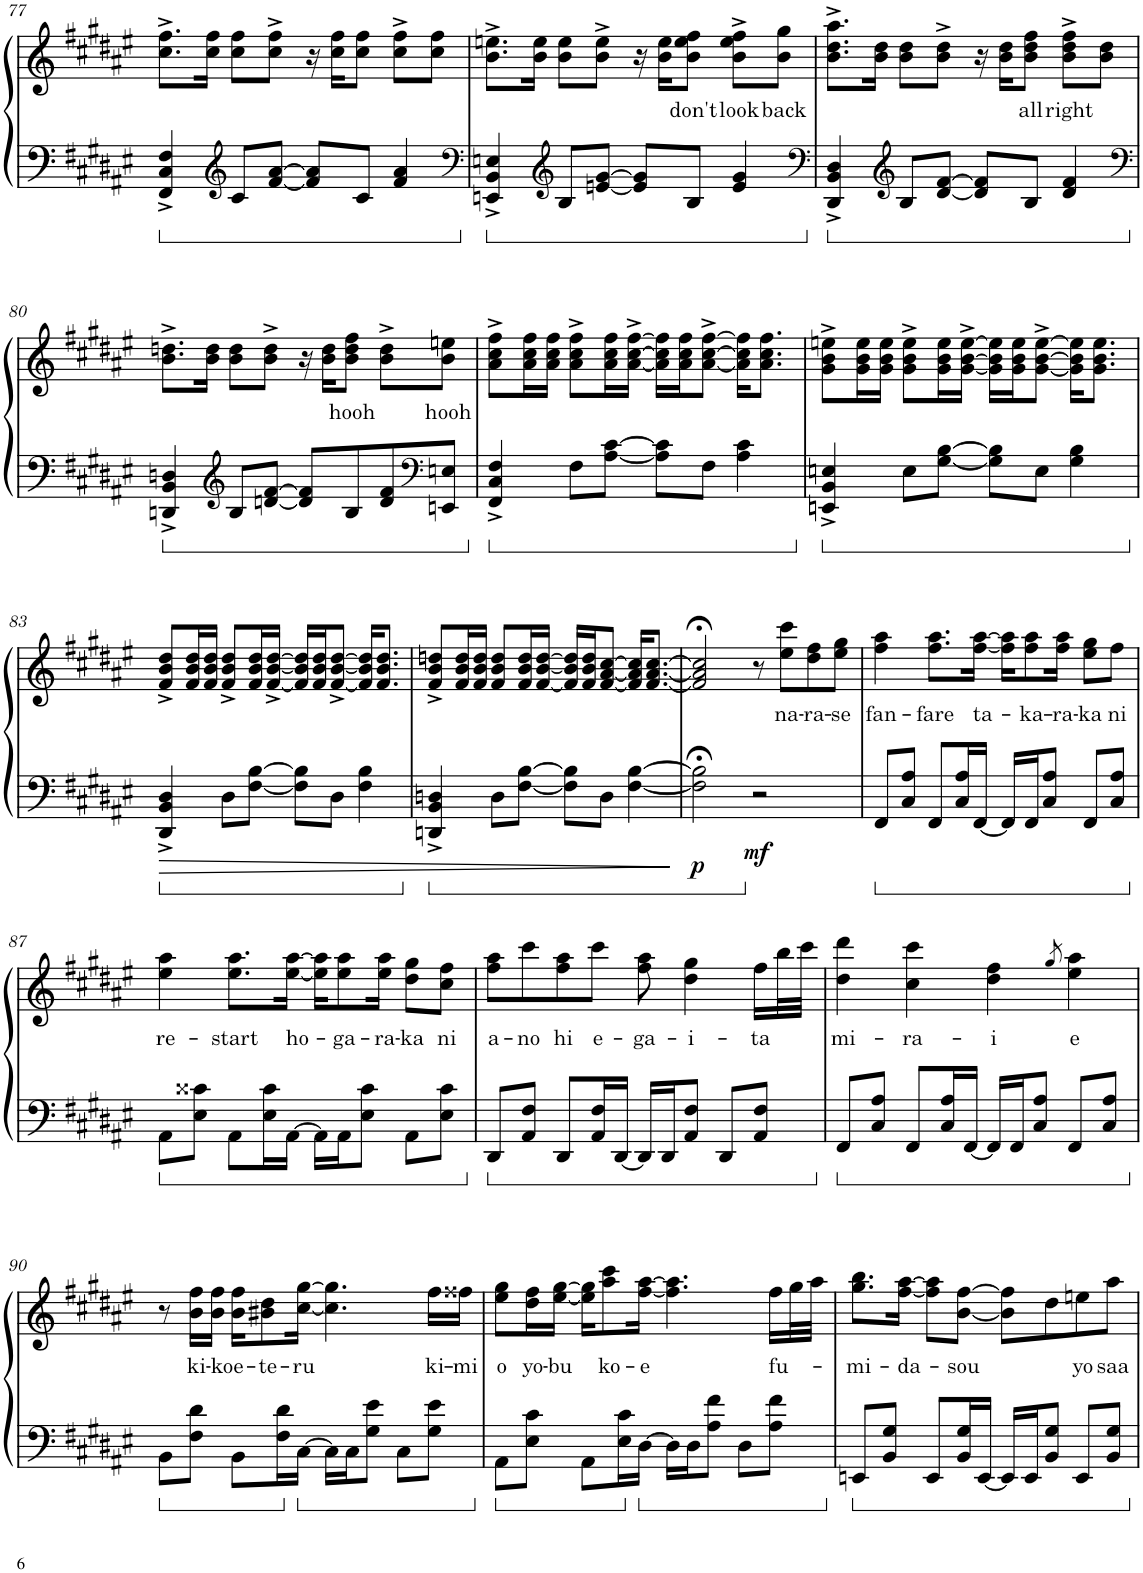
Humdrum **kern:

**kern	**kern	**text	**dynam
*part1	*part1	*part1	*part1
*staff2	*staff1	*staff1	*staff1/2
*I"Piano	*	*	*
*I'Pno.	*	*	*
!!LO:PB:g=z
*clefF4	*clefG2	*	*
*k[f#c#g#d#a#e#]	*k[f#c#g#d#a#e#]	*	*
*M4/4	*M4/4	*	*
=77	=77	=77	=77
4FF#/^ 4C#/^ 4F#/^	8.cc#\^ 8.ff#\^L	.	.
.	16cc#\ 16ff#\Jk	.	.
*clefG2	*	*	*
8c#/L	8cc#\ 8ff#\L	.	.
[8f#/ [8a#/J	8cc#\^ 8ff#\^J	.	.
8f#/] 8a#/]L	16r	.	.
.	16cc#\ 16ff#\KL	.	.
8c#/J	8cc#\ 8ff#\J	.	.
4f#/ 4a#/	8cc#\^ 8ff#\^L	.	.
.	8cc#\ 8ff#\J	.	.
=78	=78	=78	=78
*clefF4	*	*	*
4EEn/^ 4BB/^ 4En/^	8.b\^ 8.een\^L	.	.
.	16b\ 16ee\Jk	.	.
*clefG2	*	*	*
8B/L	8b\ 8ee\L	.	.
[8en/ [8g#/J	8b\^ 8ee\^J	.	.
8e/] 8g#/]L	16r	.	.
.	16b\ 16ee\KL	.	.
!	!	!LO:LY:b	!
8B/J	8b\ 8ee\ 8ff#\J	don't	.
!	!	!LO:LY:b	!
4e/ 4g#/	8b\^ 8ee\^ 8ff#\^L	look	.
!	!	!LO:LY:b	!
.	8b\ 8gg#\J	back	.
=79	=79	=79	=79
*clefF4	*	*	*
4DD#/^ 4BB/^ 4D#/^	8.b\^ 8.dd#\^ 8.aa#\^L	.	.
.	16b\ 16dd#\Jk	.	.
*clefG2	*	*	*
8B/L	8b\ 8dd#\L	.	.
[8d#/ [8f#/J	8b\^ 8dd#\^J	.	.
8d#/] 8f#/]L	16r	.	.
.	16b\ 16dd#\KL	.	.
!	!	!LO:LY:b	!
8B/J	8b\ 8dd#\ 8ff#\J	all	.
!	!	!LO:LY:b	!
4d#/ 4f#/	8b\^ 8dd#\^ 8ff#\^L	right	.
.	8b\ 8dd#\J	.	.
!!LO:LB:g=z
=80	=80	=80	=80
*clefF4	*	*	*
4DDn/^ 4BB/^ 4Dn/^	8.b\^ 8.ddn\^L	.	.
.	16b\ 16dd\Jk	.	.
*clefG2	*	*	*
8B/L	8b\ 8dd\L	.	.
[8dn/ [8f#/J	8b\^ 8dd\^J	.	.
8d/] 8f#/]L	16r	.	.
.	16b\ 16dd\KL	.	.
!	!	!LO:LY:b	!
8B/	8b\ 8dd\ 8ff#\J	hooh	.
8d/ 8f#/	8b\^ 8dd\^L	.	.
*clefF4	*	*	*
!	!	!LO:LY:b	!
8EEn/ 8En/J	8b\ 8een\J	hooh	.
=81	=81	=81	=81
4FF#/^ 4C#/^ 4F#/^	8a#\^ 8cc#\^ 8ff#\^L	.	.
.	16a#\ 16cc#\ 16ff#\L	.	.
.	16a#\ 16cc#\ 16ff#\JJ	.	.
8F#\L	8a#\^ 8cc#\^ 8ff#\^L	.	.
[8A#\ [8c#\J	16a#\ 16cc#\ 16ff#\L	.	.
.	[16a#\^ [16cc#\^ [16ff#\^JJ	.	.
8A#\] 8c#\]L	16a#\] 16cc#\] 16ff#\]LL	.	.
.	16a#\ 16cc#\ 16ff#\J	.	.
8F#\J	[8a#\^ [8cc#\^ [8ff#\^J	.	.
4A#\ 4c#\	16a#\] 16cc#\] 16ff#\]KL	.	.
.	8.a#\ 8.cc#\ 8.ff#\J	.	.
=82	=82	=82	=82
4EEn/^ 4BB/^ 4En/^	8g#\^ 8b\^ 8een\^L	.	.
.	16g#\ 16b\ 16ee\L	.	.
.	16g#\ 16b\ 16ee\JJ	.	.
8E\L	8g#\^ 8b\^ 8ee\^L	.	.
[8G#\ [8B\J	16g#\ 16b\ 16ee\L	.	.
.	[16g#\^ [16b\^ [16ee\^JJ	.	.
8G#\] 8B\]L	16g#\] 16b\] 16ee\]LL	.	.
.	16g#\ 16b\ 16ee\J	.	.
8E\J	[8g#\^ [8b\^ [8ee\^J	.	.
4G#\ 4B\	16g#\] 16b\] 16ee\]KL	.	.
.	8.g#\ 8.b\ 8.ee\J	.	.
!!LO:LB:g=z
=83	=83	=83	=83
4DD#/^ 4BB/^ 4D#/^	8f#/^ 8b/^ 8dd#/^L	.	.
.	16f#/ 16b/ 16dd#/L	.	.
.	16f#/ 16b/ 16dd#/JJ	.	.
8D#\L	8f#/^ 8b/^ 8dd#/^L	.	.
[8F#\ [8B\J	16f#/ 16b/ 16dd#/L	.	.
.	[16f#/^ [16b/^ [16dd#/^JJ	.	.
8F#\] 8B\]L	16f#/] 16b/] 16dd#/]LL	.	.
.	16f#/ 16b/ 16dd#/J	.	.
8D#\J	[8f#/^ [8b/^ [8dd#/^J	.	.
4F#\ 4B\	16f#/] 16b/] 16dd#/]KL	.	.
.	8.f#/ 8.b/ 8.dd#/J	.	.
=84	=84	=84	=84
4DDn/^ 4BB/^ 4Dn/^	8f#/^ 8b/^ 8ddn/^L	.	.
.	16f#/ 16b/ 16dd/L	.	.
.	16f#/ 16b/ 16dd/JJ	.	.
8D\L	8f#/ 8b/ 8dd/L	.	.
[8F#\ [8B\J	16f#/ 16b/ 16dd/L	.	.
.	[16f#/ [16b/ [16dd/JJ	.	.
8F#\] 8B\]L	16f#/] 16b/] 16dd/]LL	.	.
.	16f#/ 16b/ 16dd/J	.	.
8D\J	[8f#/ [8a#/ [8cc#/J	.	.
[4F#\ [4B\	16f#/] 16a#/] 16cc#/]KL	.	.
.	[8.f#/ [8.a#/ [8.cc#/J	.	.
=85	=85	=85	=85
!	!	!	!LO:DY:b=2
2F#\];< 2B\];<	2f#/];< 2a#/];< 2cc#/];<	.	p
!	!	!	!LO:DY:b=2
2r	8r	.	mf
!	!	!LO:LY:b	!
.	8ee#\ 8ccc#\L	na-	.
!	!	!LO:LY:b	!
.	8dd#\ 8ff#\	-ra-	.
!	!	!LO:LY:b	!
.	8ee#\ 8gg#\J	-se	.
=86	=86	=86	=86
!	!	!LO:LY:b	!
8FF#/L	4ff#\ 4aa#\	fan-	.
8C#/ 8A#/J	.	.	.
!	!	!LO:LY:b	!
8FF#/L	8.ff#\ 8.aa#\L	-fare	.
16C#/ 16A#/L	.	.	.
!	!	!LO:LY:b	!
[16FF#/JJ	[16ff#\ [16aa#\Jk	ta-	.
16FF#/LL]	16ff#\] 16aa#\]KL	.	.
!	!	!LO:LY:b	!
16FF#/J	8ff#\ 8aa#\	-ka-	.
8C#/ 8A#/J	.	.	.
!	!	!LO:LY:b	!
.	16ff#\ 16aa#\Jk	-ra-	.
!	!	!LO:LY:b	!
8FF#/L	8ee#\ 8gg#\L	-ka	.
!	!	!LO:LY:b	!
8C#/ 8A#/J	8ff#\J	ni	.
!!LO:LB:g=z
=87	=87	=87	=87
!	!	!LO:LY:b	!
8AA#\L	4ee#\ 4aa#\	re-	.
8E#\ 8c##X\J	.	.	.
!	!	!LO:LY:b	!
8AA#\L	8.ee#\ 8.aa#\L	-start	.
16E#\ 16c##\L	.	.	.
!	!	!LO:LY:b	!
[16AA#\JJ	[16ee#\ [16aa#\Jk	ho-	.
16AA#\LL]	16ee#\] 16aa#\]KL	.	.
!	!	!LO:LY:b	!
16AA#\J	8ee#\ 8aa#\	-ga-	.
8E#\ 8c##\J	.	.	.
!	!	!LO:LY:b	!
.	16ee#\ 16aa#\Jk	-ra-	.
!	!	!LO:LY:b	!
8AA#\L	8dd#\ 8gg#\L	-ka	.
!	!	!LO:LY:b	!
8E#\ 8c##\J	8cc#\ 8ff#\J	ni	.
=88	=88	=88	=88
!	!	!LO:LY:b	!
8DD#/L	8ff#\ 8aa#\L	a-	.
!	!	!LO:LY:b	!
8AA#/ 8F#/J	8ccc#\	-no	.
!	!	!LO:LY:b	!
8DD#/L	8ff#\ 8aa#\	hi	.
!	!	!LO:LY:b	!
16AA#/ 16F#/L	8ccc#\J	e-	.
[16DD#/JJ	.	.	.
!	!	!LO:LY:b	!
16DD#/LL]	8ff#\ 8aa#\	-ga-	.
16DD#/J	.	.	.
!	!	!LO:LY:b	!
8AA#/ 8F#/J	4dd#\ 4gg#\	-i-	.
8DD#/L	.	.	.
!	!	!LO:LY:b	!
8AA#/ 8F#/J	16ff#\LL	-ta	.
.	32bb\L	.	.
.	32ccc#\JJJ	.	.
=89	=89	=89	=89
!	!	!LO:LY:b	!
8FF#/L	4dd#\ 4ddd#\	mi-	.
8C#/ 8A#/J	.	.	.
!	!	!LO:LY:b	!
8FF#/L	4cc#\ 4ccc#\	-ra-	.
16C#/ 16A#/L	.	.	.
[16FF#/JJ	.	.	.
!	!	!LO:LY:b	!
16FF#/LL]	4dd#\ 4ff#\	-i	.
16FF#/J	.	.	.
8C#/ 8A#/J	.	.	.
.	8qgg#/	.	.
!	!	!LO:LY:b	!
8FF#/L	4ee#\ 4aa#\	e	.
8C#/ 8A#/J	.	.	.
!!LO:LB:g=z
=90	=90	=90	=90
8BB\L	8r	.	.
!	!	!LO:LY:b	!
8F#\ 8d#\J	16b\ 16ff#\LL	ki-	.
!	!	!LO:LY:b	!
.	16b\ 16ff#\JJ	-koe-	.
8BB\L	16b\ 16ff#\KL	.	.
!	!	!LO:LY:b	!
.	8b#X\ 8dd#\	-te-	.
16F#\ 16d#\L	.	.	.
!	!	!LO:LY:b	!
[16C#\JJ	[16cc#\ [16gg#\Jk	-ru	.
16C#\LL]	4.cc#\] 4.gg#\]	.	.
16C#\J	.	.	.
8G#\ 8e#\J	.	.	.
8C#\L	.	.	.
!	!	!LO:LY:b	!
8G#\ 8e#\J	16ff#\LL	ki-	.
!	!	!LO:LY:b	!
.	16ff##X\JJ	-mi	.
=91	=91	=91	=91
!	!	!LO:LY:b	!
8AA#\L	8ee#\ 8gg#\L	o	.
!	!	!LO:LY:b	!
8E#\ 8c#\J	16dd#\ 16ff#\L	yo-	.
!	!	!LO:LY:b	!
.	[16ee#\ [16gg#\JJ	-bu	.
8AA#\L	16ee#\] 16gg#\]KL	.	.
!	!	!LO:LY:b	!
.	8aa#\ 8ccc#\	ko-	.
16E#\ 16c#\L	.	.	.
!	!	!LO:LY:b	!
[16D#\JJ	[16ff#\ [16aa#\Jk	-e	.
16D#\LL]	4.ff#\] 4.aa#\]	.	.
16D#\J	.	.	.
8A#\ 8f#\J	.	.	.
8D#\L	.	.	.
!	!	!LO:LY:b	!
8A#\ 8f#\J	16ff#\LL	fu-	.
.	32gg#\L	.	.
.	32aa#\JJJ	.	.
=92	=92	=92	=92
!	!	!LO:LY:b	!
8EEn/L	8.gg#\ 8.bb\L	-mi-	.
8BB/ 8G#/J	.	.	.
!	!	!LO:LY:b	!
.	[16ff#\ [16aa#\Jk	-da-	.
8EE/L	8ff#\] 8aa#\]L	.	.
!	!	!LO:LY:b	!
16BB/ 16G#/L	[8b\ [8ff#\J	-sou	.
[16EE/JJ	.	.	.
16EE/LL]	8b\] 8ff#\]L	.	.
16EE/J	.	.	.
8BB/ 8G#/J	8dd#\	.	.
!	!	!LO:LY:b	!
8EE/L	8een\	yo	.
!	!	!LO:LY:b	!
8BB/ 8G#/J	8aa#\J	saa	.
=	=	=	=
*-	*-	*-	*-
